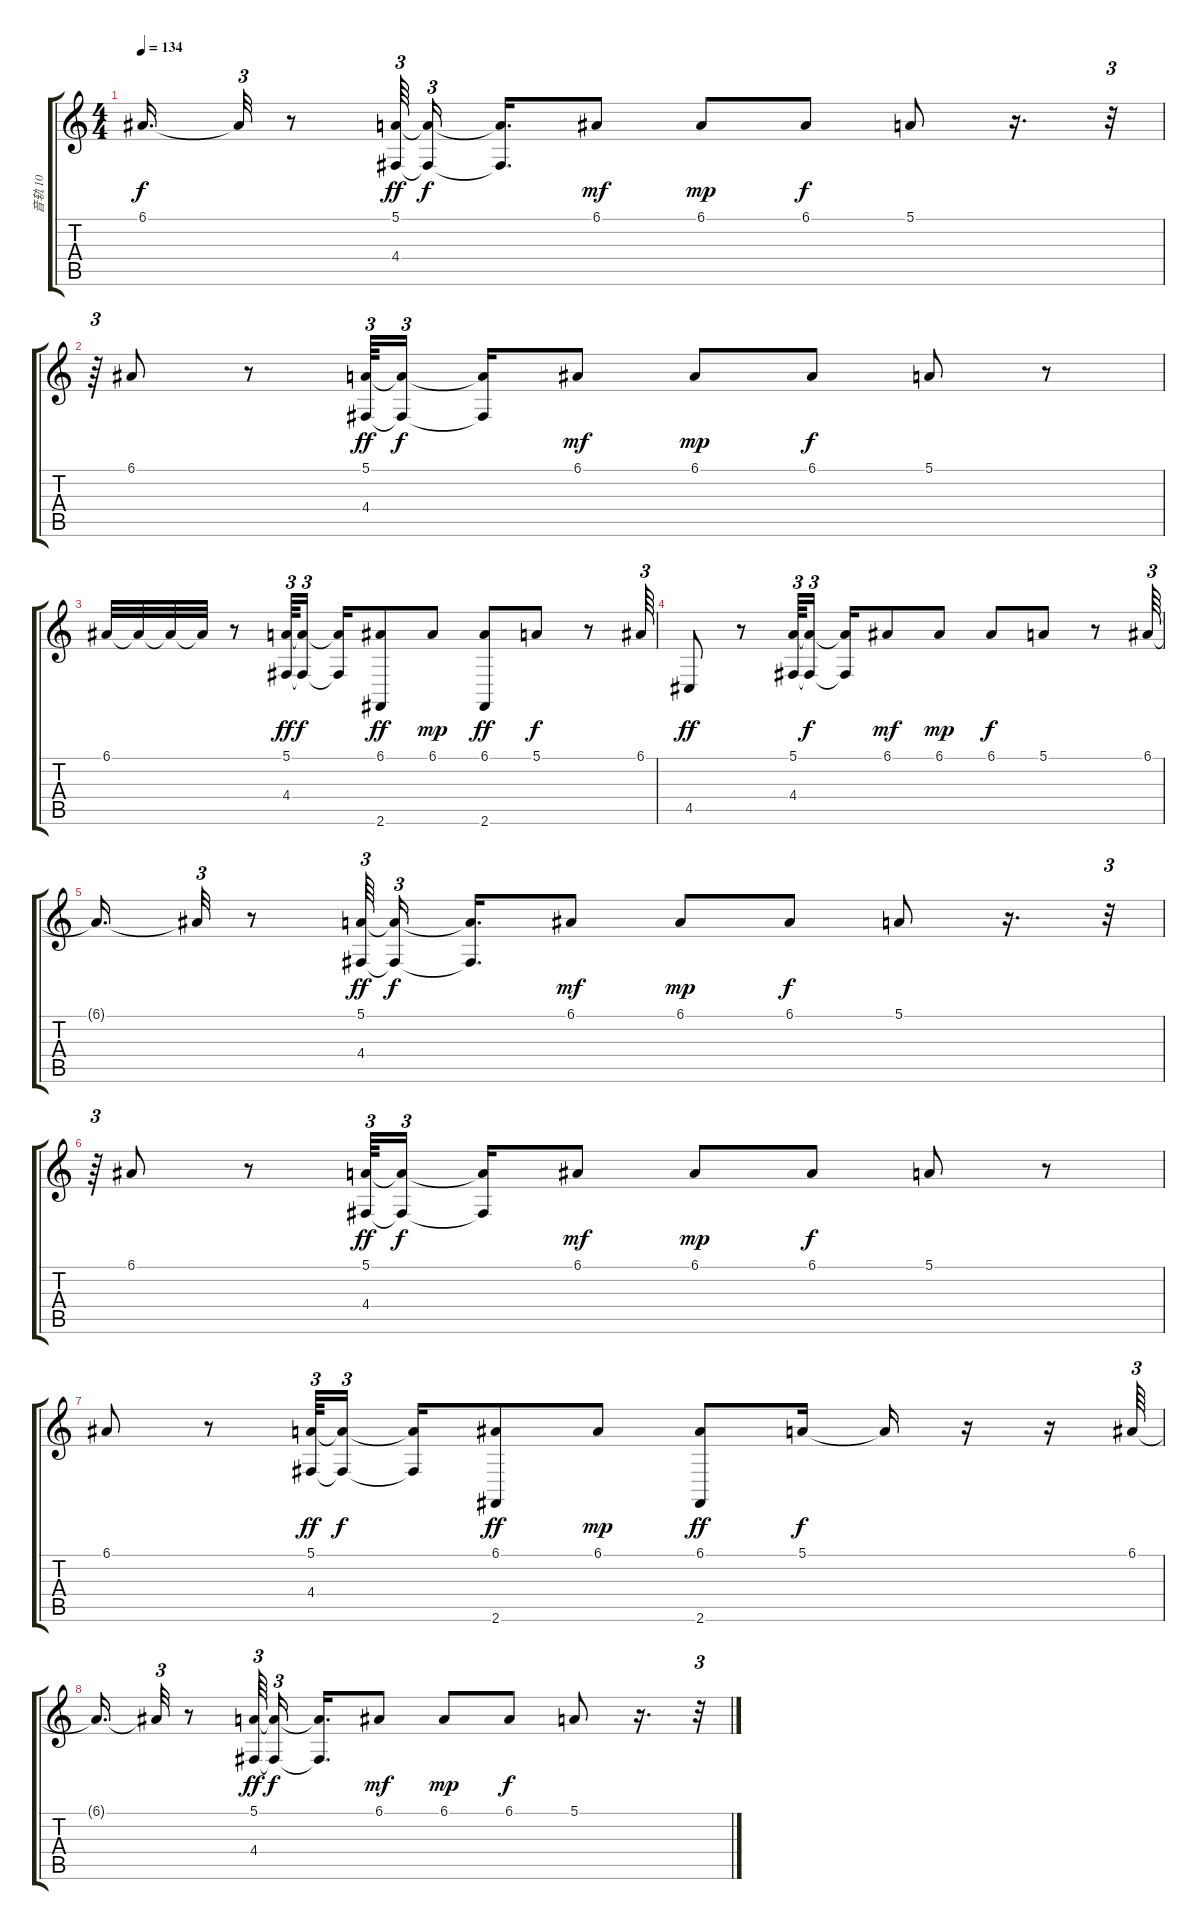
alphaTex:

\track ("音轨 10" "音轨 10") {instrument sopranosax}
\staff {score tabs}
\tuning (E4 B3 G3 D3 A2 E2) {hide}
\ts (4 4)
\tempo 134
\clef g2
\ks c
6.1{t}.16{d dy f} 6.1{t}.32{tu (3 2)} r.8 (5.1 4.4).64{tu (3 2) dy ff} (5.1{t} 4.4{t}).16{tu (3 2) dy f} (5.1{t} 4.4{t}).16{d} 6.1.8{dy mf} 6.1.8{dy mp} 6.1.8{dy f} 5.1.8 r.16{d} r.32{tu (3 2)} |
r.64{tu (3 2)} 6.1.8 r.8 (5.1 4.4).64{tu (3 2) dy ff} (5.1{t} 4.4{t}).16{tu (3 2) dy f} (5.1{t} 4.4{t}).16 6.1.8{dy mf} 6.1.8{dy mp} 6.1.8{dy f} 5.1.8 r.8 |
6.1.32 6.1{t}.32 6.1{t}.32 6.1{t}.32 r.8 (5.1 4.4).64{tu (3 2) dy ff} (5.1{t} 4.4{t}).16{tu (3 2) dy f} (5.1{t} 4.4{t}).16 (6.1 2.6).8{dy ff} 6.1.8{dy mp} (6.1 2.6).8{dy ff} 5.1.8{dy f} r.8 6.1.64{tu (3 2)} |
4.5.8{dy ff} r.8 (5.1 4.4).64{tu (3 2)} (5.1{t} 4.4{t}).16{tu (3 2) dy f} (5.1{t} 4.4{t}).16 6.1.8{dy mf} 6.1.8{dy mp} 6.1.8{dy f} 5.1.8 r.8 6.1.64{tu (3 2)} |
6.1{t}.16{d} 6.1{t}.32{tu (3 2)} r.8 (5.1 4.4).64{tu (3 2) dy ff} (5.1{t} 4.4{t}).16{tu (3 2) dy f} (5.1{t} 4.4{t}).16{d} 6.1.8{dy mf} 6.1.8{dy mp} 6.1.8{dy f} 5.1.8 r.16{d} r.32{tu (3 2)} |
r.64{tu (3 2)} 6.1.8 r.8 (5.1 4.4).64{tu (3 2) dy ff} (5.1{t} 4.4{t}).16{tu (3 2) dy f} (5.1{t} 4.4{t}).16 6.1.8{dy mf} 6.1.8{dy mp} 6.1.8{dy f} 5.1.8 r.8 |
6.1.8 r.8 (5.1 4.4).64{tu (3 2) dy ff} (5.1{t} 4.4{t}).16{tu (3 2) dy f} (5.1{t} 4.4{t}).16 (6.1 2.6).8{dy ff} 6.1.8{dy mp} (6.1 2.6).8{dy ff} 5.1.16{dy f} 5.1{t}.16 r.16 r.16 6.1.64{tu (3 2)} |
6.1{t}.16{d} 6.1{t}.32{tu (3 2)} r.8 (5.1 4.4).64{tu (3 2) dy ff} (5.1{t} 4.4{t}).16{tu (3 2) dy f} (5.1{t} 4.4{t}).16{d} 6.1.8{dy mf} 6.1.8{dy mp} 6.1.8{dy f} 5.1.8 r.16{d} r.32{tu (3 2)}
